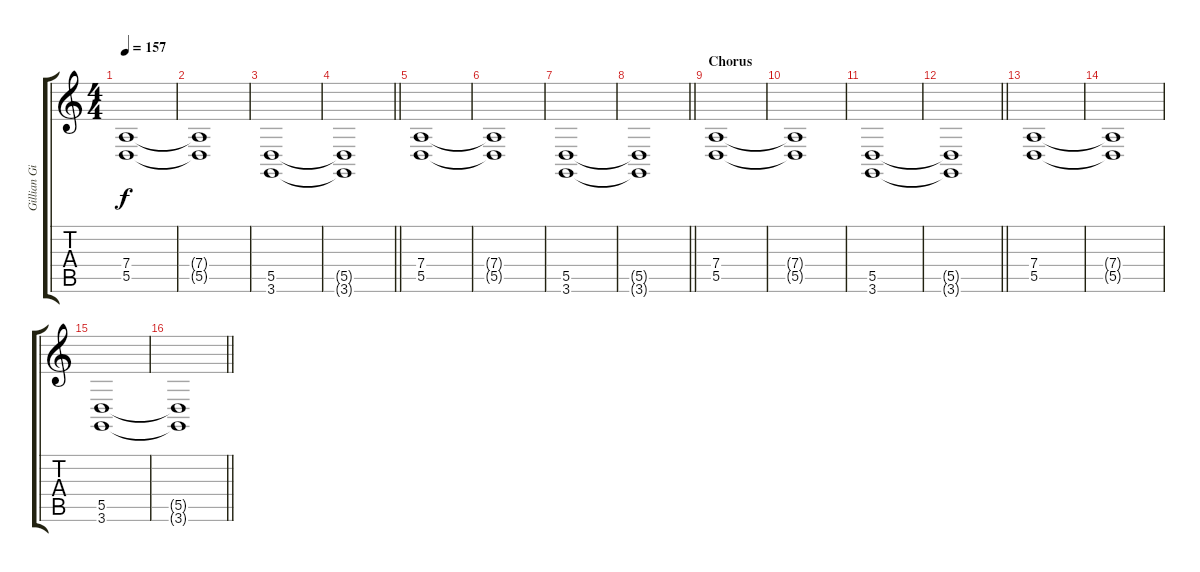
\track ("Gillian Gilbert" "Gillian Gi") {instrument stringensemble1}
\staff {score tabs}
\tuning (E4 B3 G3 D3 A2 E2) {hide}
\ts (4 4)
\tempo 157
\clef g2
\ks c
(7.4 5.5).1{dy f} |
(7.4{t} 5.5{t}).1 |
(5.5 3.6).1 |
\barLineRight lightlight
(5.5{t} 3.6{t}).1 |
(7.4 5.5).1 |
(7.4{t} 5.5{t}).1 |
(5.5 3.6).1 |
\barLineRight lightlight
(5.5{t} 3.6{t}).1 |
\section ("" "Chorus")
(7.4 5.5).1 |
(7.4{t} 5.5{t}).1 |
(5.5 3.6).1 |
\barLineRight lightlight
(5.5{t} 3.6{t}).1 |
(7.4 5.5).1 |
(7.4{t} 5.5{t}).1 |
(5.5 3.6).1 |
\barLineRight lightlight
(5.5{t} 3.6{t}).1
